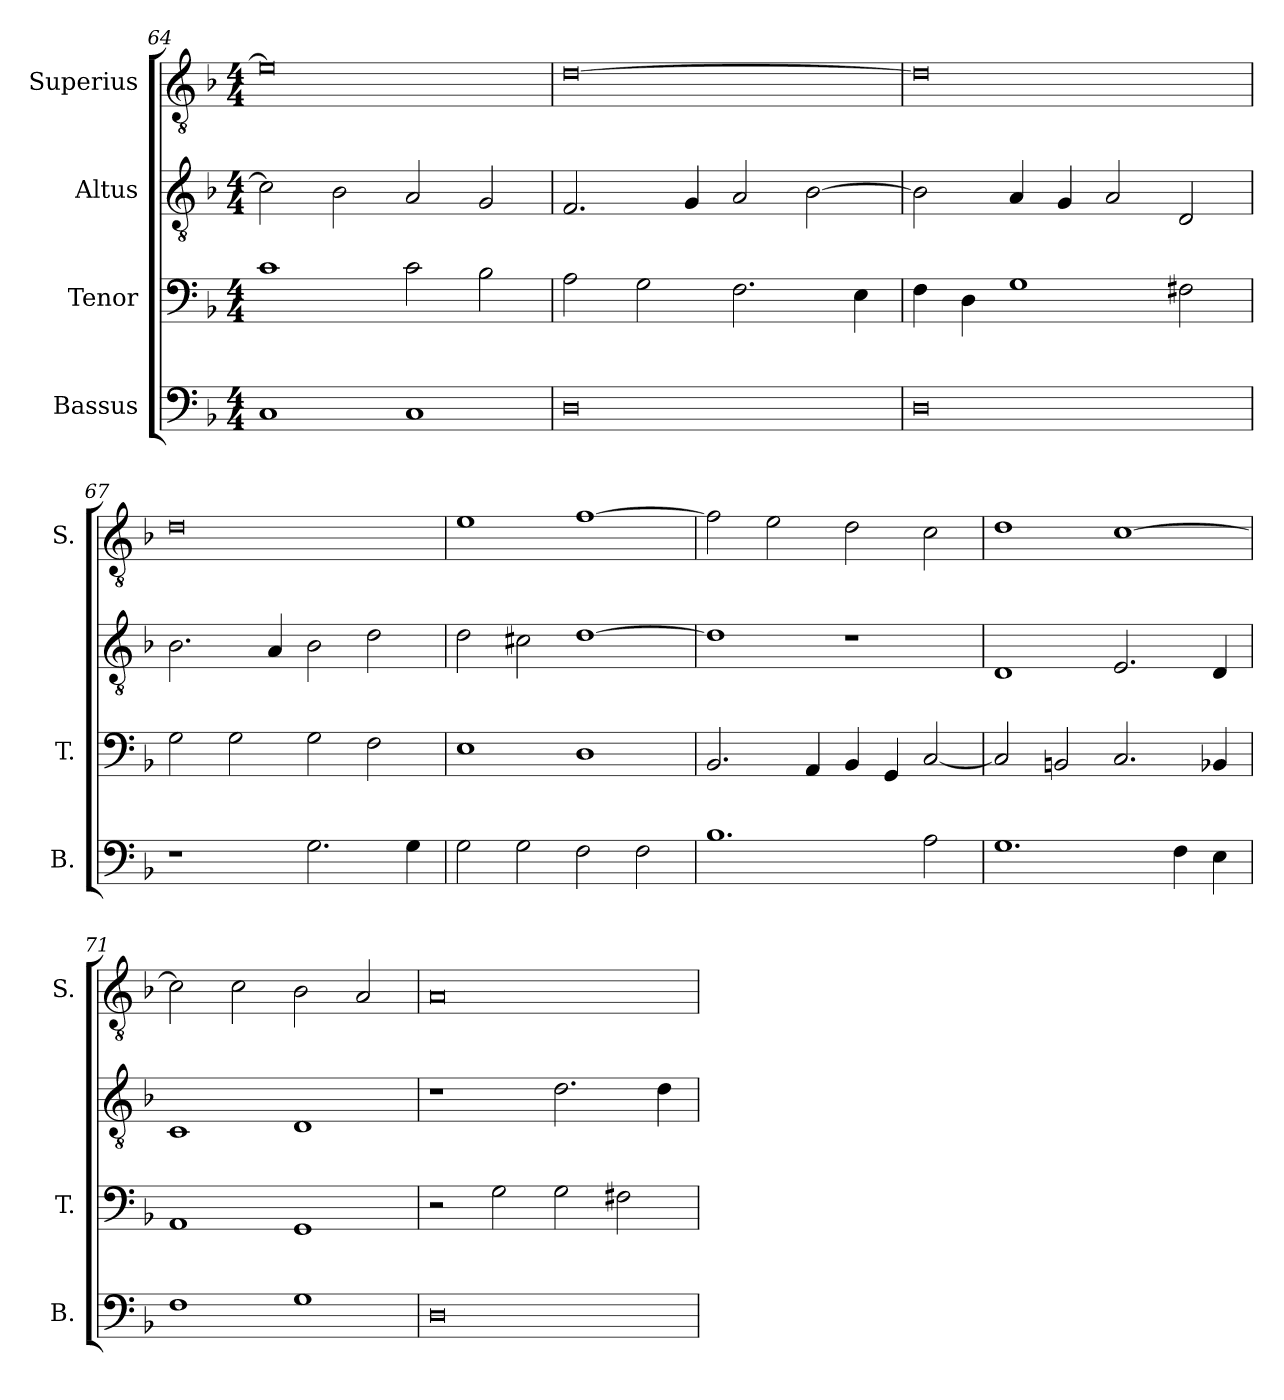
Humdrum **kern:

**kern	**kern	**kern	**kern
*part4	*part3	*part2	*part1
*staff4	*staff3	*staff2	*staff1
*I"Bassus	*I"Tenor	*I"Altus	*I"Superius
*I'B.	*I'T.	*	*I'S.
!!LO:LB:g=z
*clefF4	*clefF4	*clefGv2	*clefGv2
*	*	*ITrd7c12	*ITrd7c12
*k[b-]	*k[b-]	*k[b-]	*k[b-]
*F:	*F:	*F:	*F:
*M4/4	*M4/4	*M4/4	*M4/4
=64	=64	=64	=64
1Ci	1ci	2Ci\]	0E-i]
.	.	2BB-i\	.
1Ci	2ci\	2AAi/	.
.	2B-i\	2GGi/	.
=65	=65	=65	=65
0Di	2Ai\	2.FFi/	[>0Di
.	2Gi\	.	.
.	.	4GGi/	.
.	2.Fi\	2AAi/	.
.	.	[>2BB-i\	.
.	4Ei\	.	.
=66	=66	=66	=66
0Di	4Fi\	2BB-i\]	0Di]
.	4Di\	.	.
.	1Gi	4AAi/	.
.	.	4GGi/	.
.	.	2AAi/	.
.	2F#Xi\	2DDi/	.
=67	=67	=67	=67
1r	2Gi\	2.BB-i\	0Di
.	2Gi\	.	.
.	.	4AAi/	.
2.Gi\	2Gi\	2BB-i\	.
.	2Fi\	2Di\	.
4Gi\	.	.	.
=68	=68	=68	=68
2Gi\	1Ei	2Di\	1Ei
2Gi\	.	2C#Xi\	.
2Fi\	1Di	[>1Di	[>1Fi
2Fi\	.	.	.
!!LO:LB:g=z
=69	=69	=69	=69
1.B-i	2.BB-i/	1Di]	2Fi\]
.	.	.	2Ei\
.	4AAi/	.	.
.	4BB-i/	1r	2Di\
.	4GGi/	.	.
2Ai\	[<2Ci/	.	2Ci\
=70	=70	=70	=70
1.Gi	2Ci/]	1DDi	1Di
.	2BBni/	.	.
.	2.Ci/	2.EEi/	[>1Ci
4Fi\	.	.	.
4Ei\	4BB-i/	4DDi/	.
=71	=71	=71	=71
1Fi	1AAi	1CCi	2Ci\]
.	.	.	2Ci\
1Gi	1GGi	1DDi	2BB-i\
.	.	.	2AAi/
=72	=72	=72	=72
0Di	2r	1r	0AAi
.	2Gi\	.	.
.	2Gi\	2.Di\	.
.	2F#Xi\	.	.
.	.	4Di\	.
=	=	=	=
*-	*-	*-	*-
